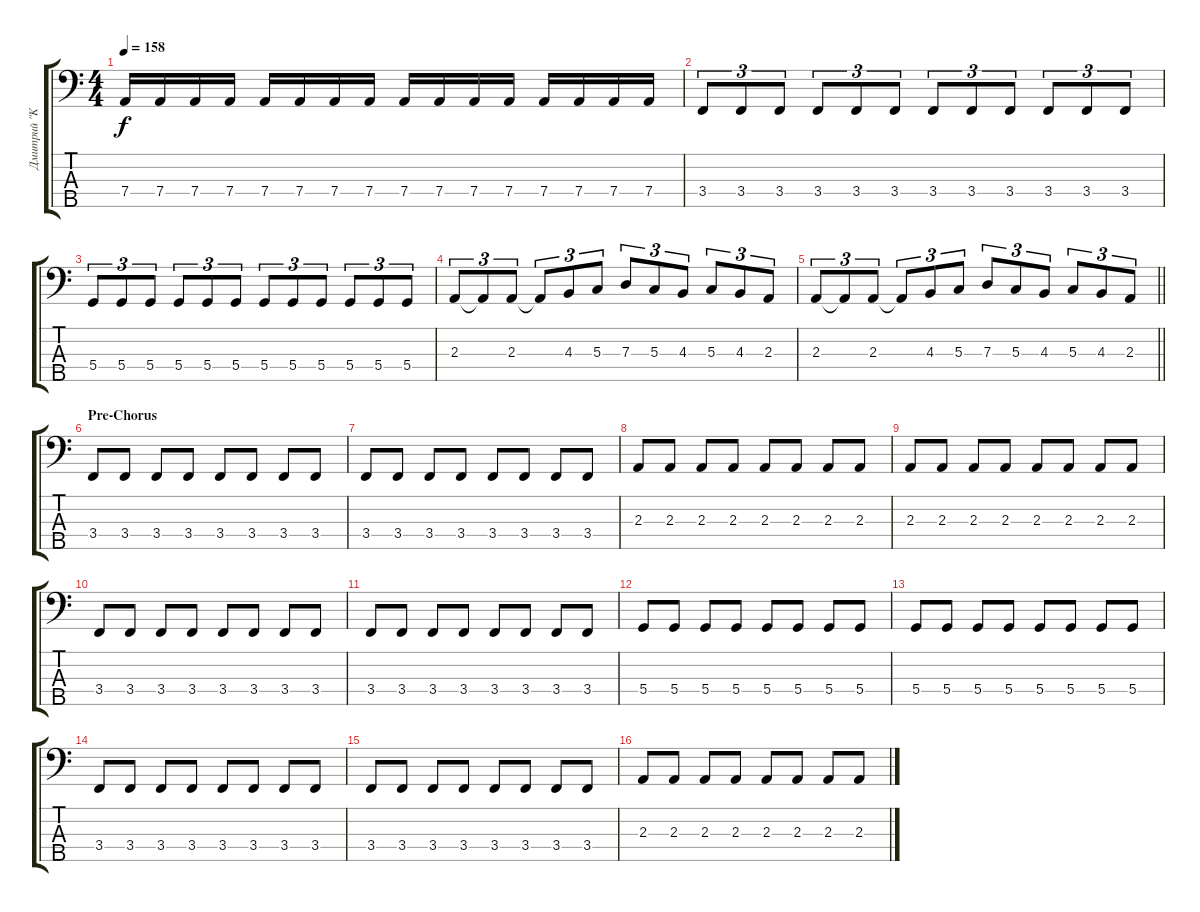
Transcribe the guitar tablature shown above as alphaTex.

\track ("Дмитрий \"Kawazu\" Голяшев" "Дмитрий \"K") {instrument electricbassfinger}
\staff {score tabs}
\tuning (F2 C2 G1 D1 A0) {hide}
\ts (4 4)
\tempo 158
\clef f4
\ks c
7.4.16{dy f} 7.4.16 7.4.16 7.4.16 7.4.16 7.4.16 7.4.16 7.4.16 7.4.16 7.4.16 7.4.16 7.4.16 7.4.16 7.4.16 7.4.16 7.4.16 |
3.4.8{tu (3 2)} 3.4.8{tu (3 2)} 3.4.8{tu (3 2)} 3.4.8{tu (3 2)} 3.4.8{tu (3 2)} 3.4.8{tu (3 2)} 3.4.8{tu (3 2)} 3.4.8{tu (3 2)} 3.4.8{tu (3 2)} 3.4.8{tu (3 2)} 3.4.8{tu (3 2)} 3.4.8{tu (3 2)} |
5.4.8{tu (3 2)} 5.4.8{tu (3 2)} 5.4.8{tu (3 2)} 5.4.8{tu (3 2)} 5.4.8{tu (3 2)} 5.4.8{tu (3 2)} 5.4.8{tu (3 2)} 5.4.8{tu (3 2)} 5.4.8{tu (3 2)} 5.4.8{tu (3 2)} 5.4.8{tu (3 2)} 5.4.8{tu (3 2)} |
2.3.8{tu (3 2)} 2.3{t}.8{tu (3 2)} 2.3.8{tu (3 2)} 2.3{t}.8{tu (3 2)} 4.3.8{tu (3 2)} 5.3.8{tu (3 2)} 7.3.8{tu (3 2)} 5.3.8{tu (3 2)} 4.3.8{tu (3 2)} 5.3.8{tu (3 2)} 4.3.8{tu (3 2)} 2.3.8{tu (3 2)} |
\barLineRight lightlight
2.3.8{tu (3 2)} 2.3{t}.8{tu (3 2)} 2.3.8{tu (3 2)} 2.3{t}.8{tu (3 2)} 4.3.8{tu (3 2)} 5.3.8{tu (3 2)} 7.3.8{tu (3 2)} 5.3.8{tu (3 2)} 4.3.8{tu (3 2)} 5.3.8{tu (3 2)} 4.3.8{tu (3 2)} 2.3.8{tu (3 2)} |
\section ("" "Pre-Chorus")
3.4.8 3.4.8 3.4.8 3.4.8 3.4.8 3.4.8 3.4.8 3.4.8 |
3.4.8 3.4.8 3.4.8 3.4.8 3.4.8 3.4.8 3.4.8 3.4.8 |
2.3.8 2.3.8 2.3.8 2.3.8 2.3.8 2.3.8 2.3.8 2.3.8 |
2.3.8 2.3.8 2.3.8 2.3.8 2.3.8 2.3.8 2.3.8 2.3.8 |
3.4.8 3.4.8 3.4.8 3.4.8 3.4.8 3.4.8 3.4.8 3.4.8 |
3.4.8 3.4.8 3.4.8 3.4.8 3.4.8 3.4.8 3.4.8 3.4.8 |
5.4.8 5.4.8 5.4.8 5.4.8 5.4.8 5.4.8 5.4.8 5.4.8 |
5.4.8 5.4.8 5.4.8 5.4.8 5.4.8 5.4.8 5.4.8 5.4.8 |
3.4.8 3.4.8 3.4.8 3.4.8 3.4.8 3.4.8 3.4.8 3.4.8 |
3.4.8 3.4.8 3.4.8 3.4.8 3.4.8 3.4.8 3.4.8 3.4.8 |
2.3.8 2.3.8 2.3.8 2.3.8 2.3.8 2.3.8 2.3.8 2.3.8
